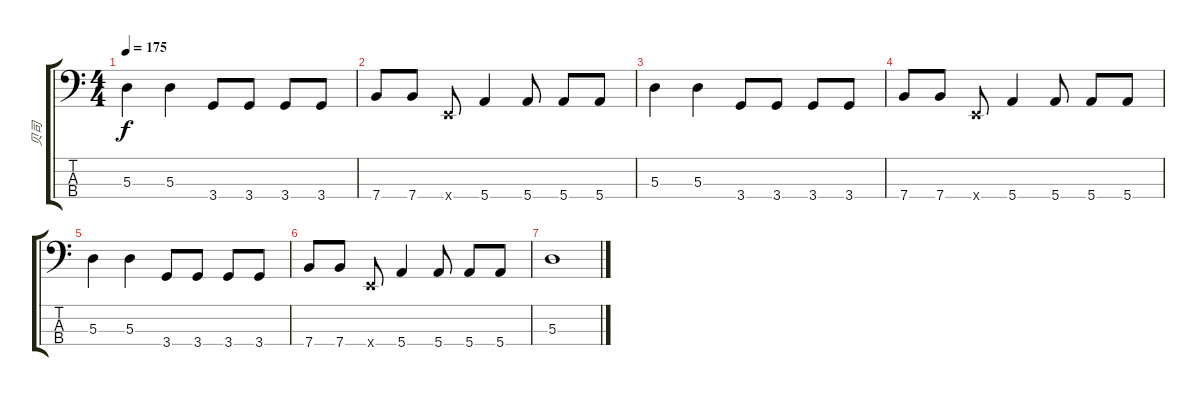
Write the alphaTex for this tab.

\track ("贝司" "贝司") {instrument electricbassfinger}
\staff {score tabs}
\tuning (G2 D2 A1 E1) {hide}
\ts (4 4)
\tempo 175
\clef f4
\ks c
5.3.4{dy f} 5.3.4 3.4.8 3.4.8 3.4.8 3.4.8 |
7.4.8 7.4.8 0.4{x}.8 5.4.4 5.4.8 5.4.8 5.4.8 |
5.3.4 5.3.4 3.4.8 3.4.8 3.4.8 3.4.8 |
7.4.8 7.4.8 0.4{x}.8 5.4.4 5.4.8 5.4.8 5.4.8 |
5.3.4 5.3.4 3.4.8 3.4.8 3.4.8 3.4.8 |
7.4.8 7.4.8 0.4{x}.8 5.4.4 5.4.8 5.4.8 5.4.8 |
5.3.1
